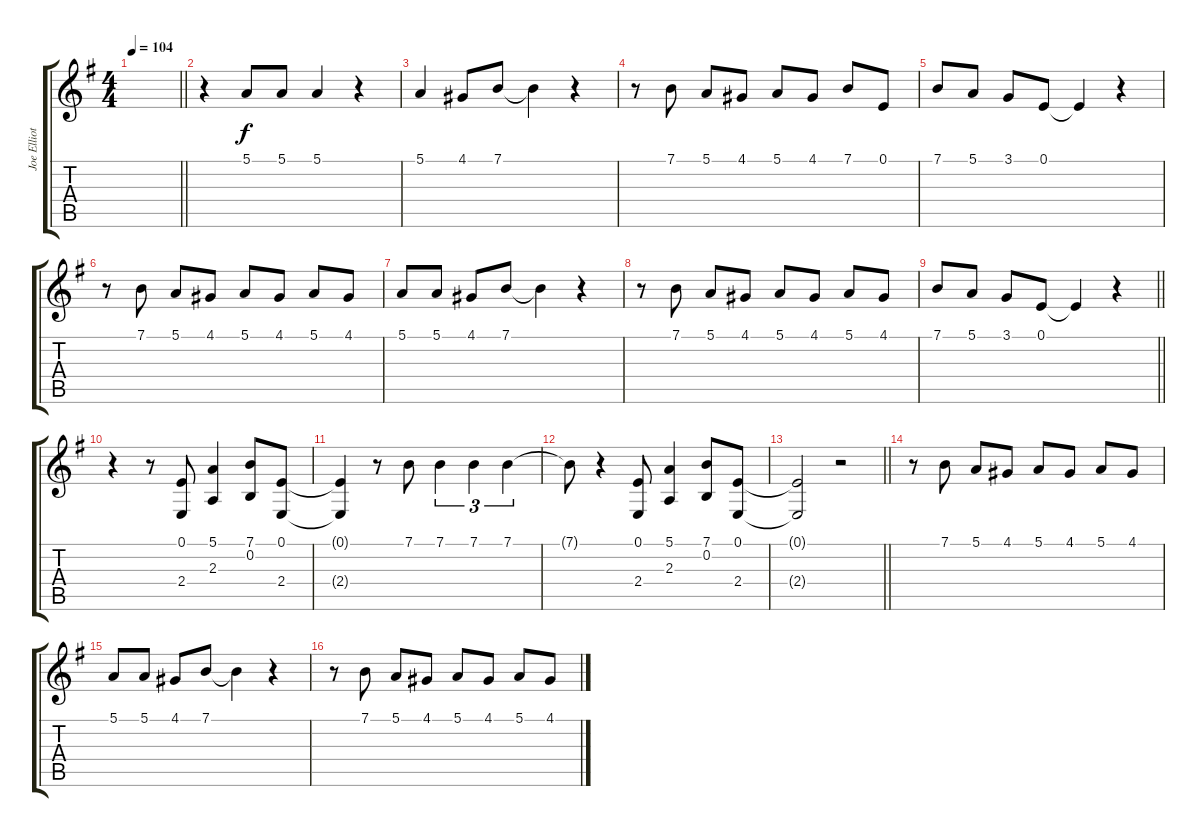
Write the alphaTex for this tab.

\track ("Joe Elliott" "Joe Elliot") {instrument lead1square}
\staff {score tabs}
\tuning (E4 B3 G3 D3 A2 E2) {hide}
\ts (4 4)
\tempo 104
\clef g2
\barLineRight lightlight
\ks eminor
|
r.4 5.1.8 5.1.8 5.1.4 r.4 |
5.1.4 4.1.8 7.1.8 7.1{t}.4 r.4 |
r.8 7.1.8 5.1.8 4.1.8 5.1.8 4.1.8 7.1.8 0.1.8 |
7.1.8 5.1.8 3.1.8 0.1.8 0.1{t}.4 r.4 |
r.8 7.1.8 5.1.8 4.1.8 5.1.8 4.1.8 5.1.8 4.1.8 |
5.1.8 5.1.8 4.1.8 7.1.8 7.1{t}.4 r.4 |
r.8 7.1.8 5.1.8 4.1.8 5.1.8 4.1.8 5.1.8 4.1.8 |
\barLineRight lightlight
7.1.8 5.1.8 3.1.8 0.1.8 0.1{t}.4 r.4 |
r.4 r.8 (0.1 2.4).8 (5.1 2.3).4 (7.1 0.2).8 (0.1 2.4).8 |
(0.1{t} 2.4{t}).4 r.8 7.1.8 7.1.4{tu (3 2)} 7.1.4{tu (3 2)} 7.1.4{tu (3 2)} |
7.1{t}.8 r.4 (0.1 2.4).8 (5.1 2.3).4 (7.1 0.2).8 (0.1 2.4).8 |
\barLineRight lightlight
(0.1{t} 2.4{t}).2 r.2 |
r.8 7.1.8 5.1.8 4.1.8 5.1.8 4.1.8 5.1.8 4.1.8 |
5.1.8 5.1.8 4.1.8 7.1.8 7.1{t}.4 r.4 |
r.8 7.1.8 5.1.8 4.1.8 5.1.8 4.1.8 5.1.8 4.1.8
